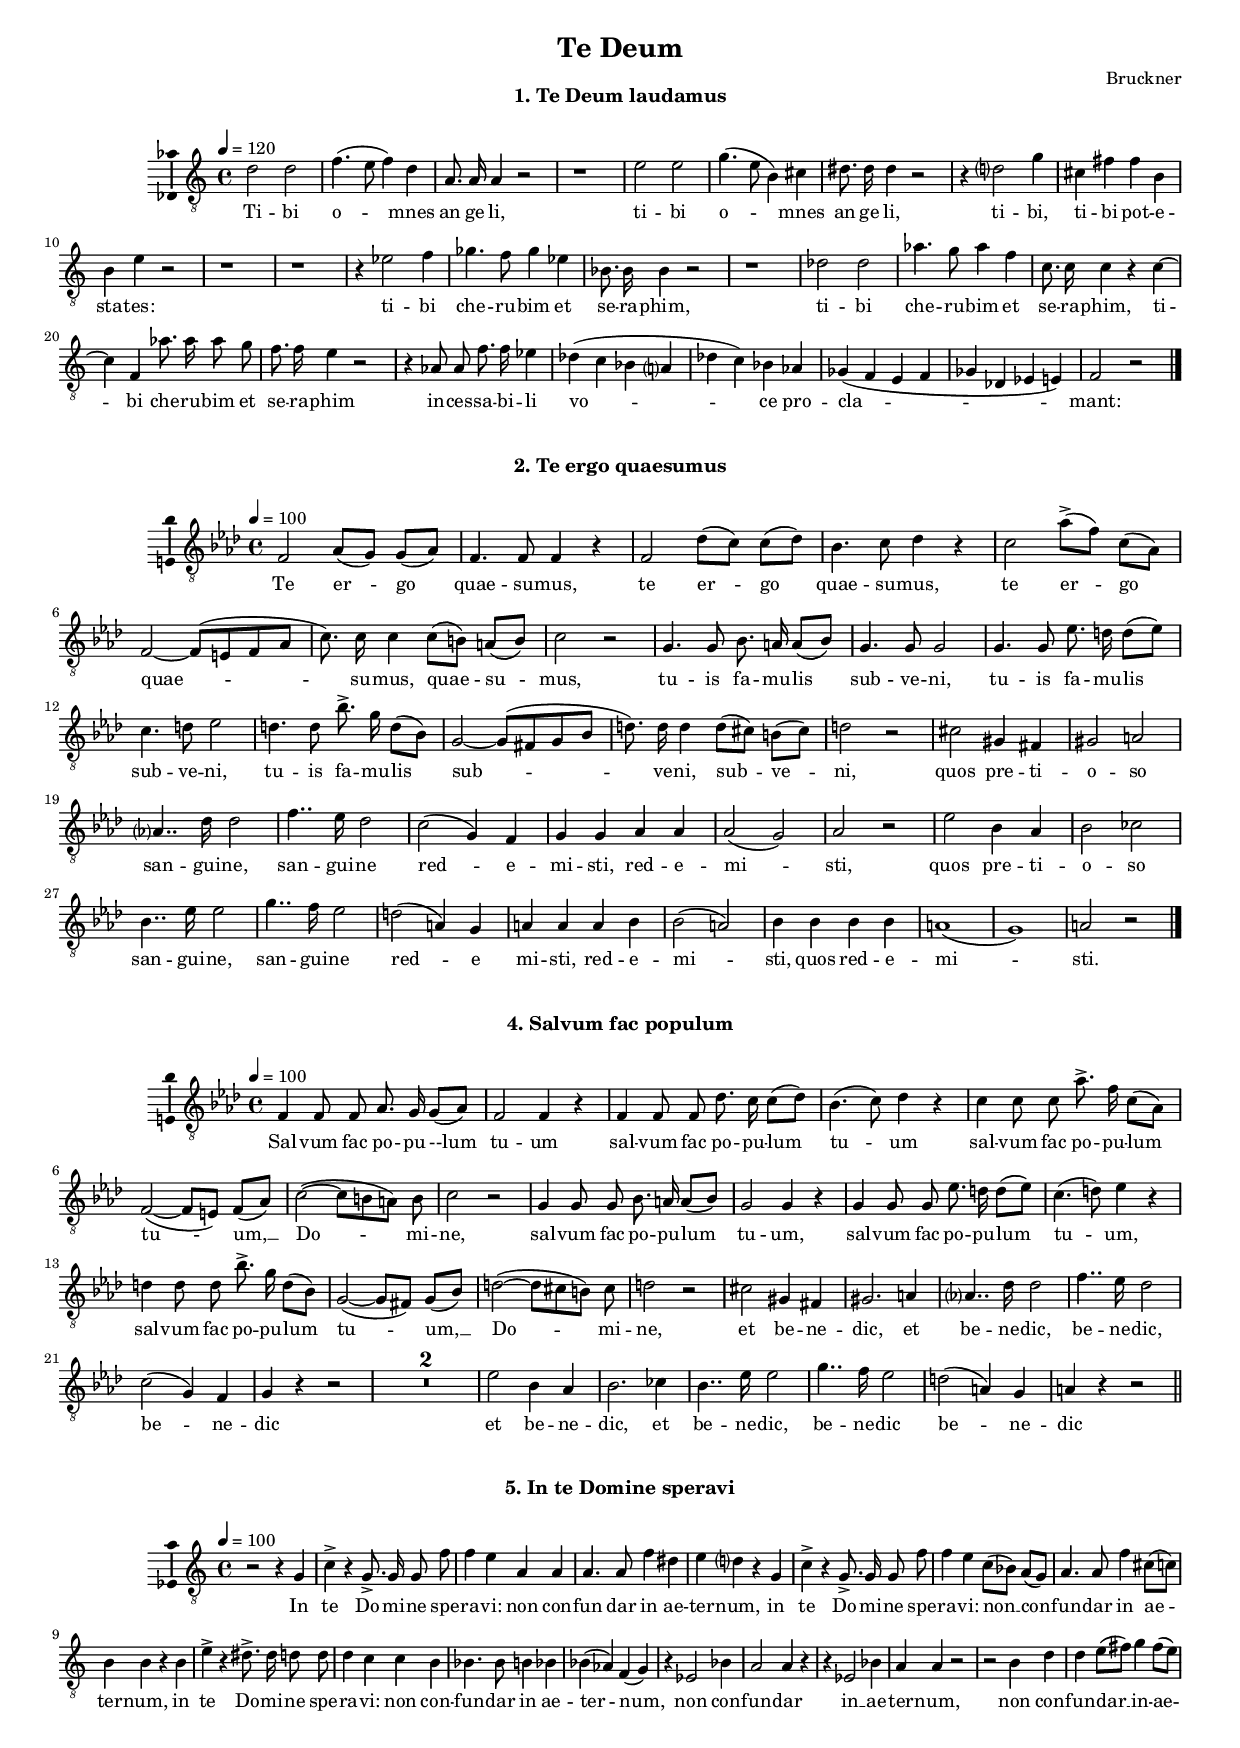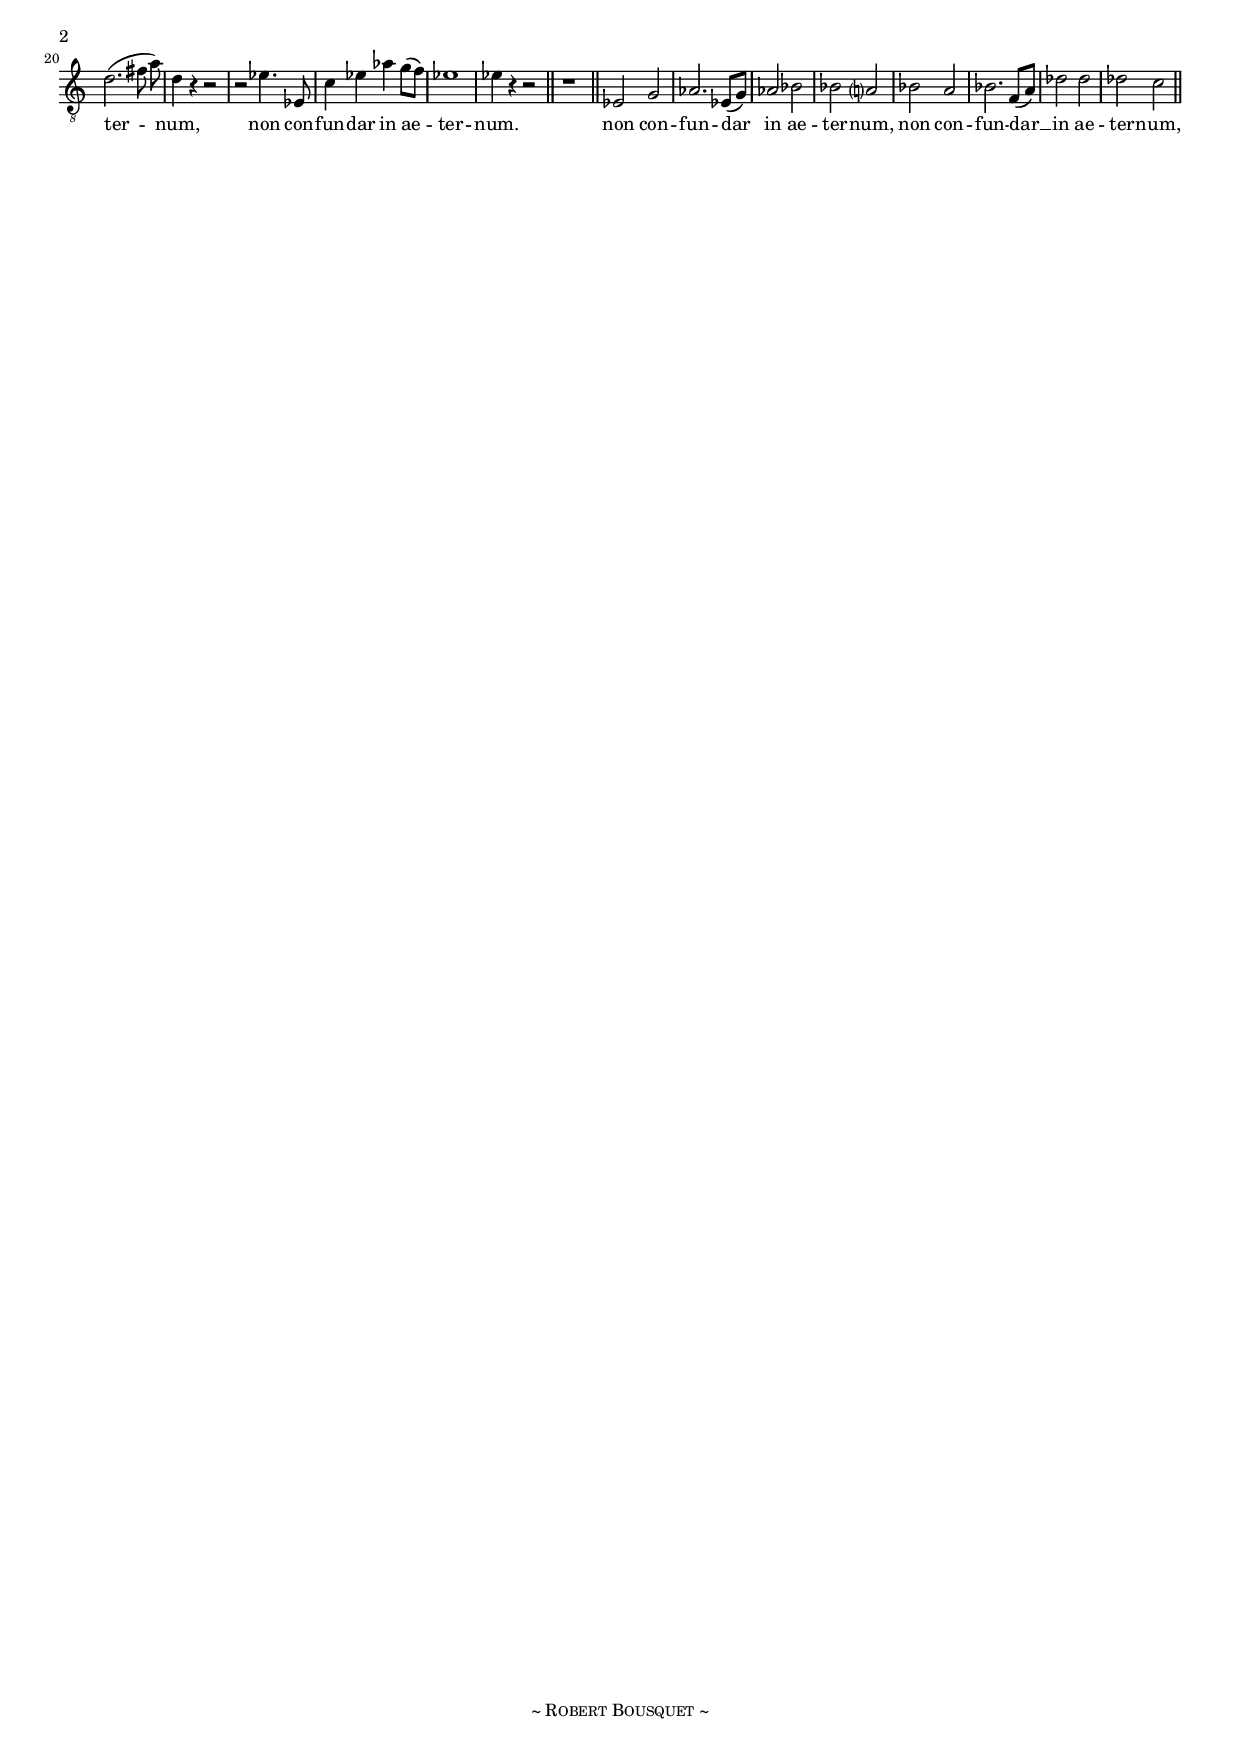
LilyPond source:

\version "2.18.2"


vocalOne = \relative c' {
  \clef "G_8"
  \key c \major
  \autoBeamOff
  \accidentalStyle modern-cautionary
  \compressFullBarRests
  \tempo 4 = 120

  d2 d
  f4.( e8 f4) d
  a8. a16 a4 r2
  r1
  e'2 e
  g4.( e8 b4) cis
  dis8. dis16 dis4 r2
  r4 d2 g4
  cis, fis fis b,
  b e r2
  r1
  r
  r4 ees2 f4
  ges4. f8 ges4 ees
  bes8. bes16 bes4 r2
  r1
  des2 des
  aes'4. g8 aes4 f
  c8. c16 c4 r c~
  c f, aes'8. aes16 aes8 g
  f8. f16 e4 r2
  r4 aes,8 aes f'8. f16 ees4
  des( c bes a
  des c) bes aes
  ges( f e f
  ges des ees e)
  f2 r2 \bar "|."
}

lyricOne = \lyricmode {
  Ti -- bi
  o -- mnes
  an ge li,
  ti -- bi
  o -- mnes
  an ge li,
  ti -- bi,
  ti -- bi pot -- e --
  sta -- tes:
  ti -- bi
  che -- ru -- bim et
  se -- ra -- phim,
  ti -- bi
  che -- ru -- bim et
  se -- ra -- phim, ti --
  bi che -- ru -- bim et
  se -- ra -- phim
  in -- ces -- sa -- bi -- li
  vo --
  ce pro --
  cla -- mant:
}

scoreOne = \score {
  \header {
    title = ##f
    composer = ##f
    poet = ##f
    subtitle = "1. Te Deum laudamus"
  }
  <<
    \new Voice = "mel" \with {
      \consists "Ambitus_engraver"
    } { \vocalOne }
    \new Lyrics \lyricsto mel \lyricOne
  >>
  \layout {}
}

midiOne = \score {
  <<
    \new Voice = "mel" { \vocalOne }
    \new Lyrics \lyricsto mel \lyricOne
    %{ \new PianoStaff <<
      \new Staff = "upper" { \upperThirtyFour }
      \new Staff = "lower" { \lowerThirtyFour }
    >> %}
  >>
  \midi {}
}

vocalTwo = \relative c {
  \clef "G_8"
  \key aes \major
  \autoBeamOff
  \accidentalStyle modern-cautionary
  \compressFullBarRests
  \tempo 4 = 100

  f2 aes8([ g]) g([ aes])
  f4. f8 f4 r
  f2 des'8([ c]) c([ des])
  bes4. c8 des4 r
  c2 aes'8->([ f]) c([ aes])
  f2~ f8([ e f aes]
  c8.) c16 c4 c8([ b]) a([ b])
  c2 r
  g4. g8 bes8. a16 a8([ bes])
  g4. g8 g2
  g4. g8 ees'8. d16 d8([ ees])
  c4. d8 ees2
  d4. d8 bes'8.-> g16 d8([ bes])
  g2~ g8([ fis g bes]
  d8.) d16 d4 d8([ cis]) b([ cis])
  d2 r
  cis2 gis4 fis
  gis2 a
  aes4.. des16 des2
  f4.. ees16 des2
  c2( g4) f
  g g aes aes
  aes2( g)
  aes r
  ees' bes4 aes
  bes2 ces
  bes4.. ees16 ees2
  g4.. f16 ees2
  d2( a4) g
  a a a bes
  bes2( a)
  bes4 bes bes bes
  a1(
  g)
  a2 r \bar "|."
}

lyricTwo = \lyricmode {
  Te er -- go
  quae -- su -- mus,
  te er -- go
  quae -- su -- mus,
  te er -- go
  quae --
  su -- mus, quae -- su --
  mus,
  tu -- is fa -- mu -- lis
  sub -- ve -- ni,
  tu -- is fa -- mu -- lis
  sub -- ve -- ni,
  tu -- is fa -- mu -- lis
  sub --
  ve -- ni, sub -- ve --
  ni,
  quos pre -- ti --
  o -- so
  san -- gui -- ne,
  san -- gui -- ne
  red -- e --
  mi -- sti, red -- e --
  mi --
  sti,
  quos pre -- ti --
  o -- so
  san -- gui -- ne,
  san -- gui -- ne
  red -- e
  mi -- sti, red -- e --
  mi --
  sti, quos red -- e --
  mi --
  sti.
}

scoreTwo = \score {
  \header {
    title = ##f
    composer = ##f
    poet = ##f
    subtitle = "2. Te ergo quaesumus"
  }
  <<
    \new Voice = "mel" \with {
      \consists "Ambitus_engraver"
    } { \vocalTwo }
    \new Lyrics \lyricsto mel \lyricTwo
  >>
  \layout {}
}

midiTwo = \score {
  <<
    \new Voice = "mel" { \vocalTwo }
    \new Lyrics \lyricsto mel \lyricTwo
    %{ \new PianoStaff <<
      \new Staff = "upper" { \upperThirtyFour }
      \new Staff = "lower" { \lowerThirtyFour }
    >> %}
  >>
  \midi {}
}

vocalFour = \relative c {
  \clef "G_8"
  \key aes \major
  \autoBeamOff
  \accidentalStyle modern-cautionary
  \compressFullBarRests
  \tempo 4 = 100

  f4 f8 f aes8. g16 g8([ aes])
  f2 f4 r
  f f8 f des'8. c16 c8([ des])
  bes4.(c8) des4 r
  c c8 c aes'8.-> f16 c8([ aes])
  f2~( f8[ e]) f([ aes])
  c2~( c8[ b a]) b
  c2 r2
  g4 g8 g bes8. a16 a8([ bes])
  g2 g4 r
  g4 g8 g ees'8. d16 d8([ ees])
  c4.( d8) ees4 r
  d4 d8 d bes'8.-> g16 d8([ bes])
  g2~( g8[ fis]) g([ bes])
  d2~( d8[ cis b]) cis
  d2 r
  cis2 gis4 fis
  gis2. a4
  aes4.. des16 des2
  f4.. ees16 des2
  c2( g4) f
  g r r2
  R1*2
  ees'2 bes4 aes
  bes2. ces4
  bes4.. ees16 ees2
  g4.. f16 ees2
  d2( a4) g
  a r r2 \bar "||"
}

lyricFour = \lyricmode {
  Sal -- vum fac po -- pu --lum
  tu -- um
  sal -- vum fac po -- pu -- lum
  tu -- um
  sal -- vum fac po -- pu -- lum
  tu -- um, __
  Do -- mi --
  ne,
  sal -- vum fac po -- pu -- lum
  tu -- um,
  sal -- vum fac po -- pu -- lum
  tu -- um,
  sal -- vum fac po -- pu -- lum
  tu -- um, __
  Do -- mi --
  ne,
  et be -- ne --
  dic, et
  be -- ne -- dic,
  be -- ne -- dic,
  be -- ne -- dic
  et be -- ne --
  dic, et
  be -- ne -- dic,
  be -- ne -- dic
  be -- ne --
  dic
}

scoreFour = \score {
  \header {
    title = ##f
    composer = ##f
    poet = ##f
    subtitle = "4. Salvum fac populum"
  }
  <<
    \new Voice = "mel" \with {
      \consists "Ambitus_engraver"
    } { \vocalFour }
    \new Lyrics \lyricsto mel \lyricFour
  >>
  \layout {}
}

midiFour = \score {
  <<
    \new Voice = "mel" { \vocalFour }
    \new Lyrics \lyricsto mel \lyricFour
    %{ \new PianoStaff <<
      \new Staff = "upper" { \upperThirtyFour }
      \new Staff = "lower" { \lowerThirtyFour }
    >> %}
  >>
  \midi {}
}

vocalFive = \relative c' {
  \clef "G_8"
  \key c \major
  \autoBeamOff
  \accidentalStyle modern-cautionary
  \compressFullBarRests
  \tempo 4 = 100

  r2 r4 g
  c-> r g8.-> g16 g8 f'
  f4 e a, a
  a4. a8 f'4 dis
  e d r g,
  c-> r g8.-> g16 g8 f'
  f4 e c8([ bes]) a([ g])
  a4. a8 f'4 cis8([ c])
  b4 b r b
  e-> r dis8.-> dis16 d8 d
  d4 c c b
  bes4. bes8 b4 bes
  bes( aes) f( g)
  r4 ees2 bes'4
  a2 a4 r
  r ees2 bes'4
  a a r2
  r b4 d
  d e8([ fis]) g4 fis8([ e])
  d2.( fis8 a)
  d,4 r r2
  r ees4. ees,8
  c'4 ees aes g8([ f])
  ees1
  ees4 r r2 \bar "||"
  r1 \bar "||"
  ees,2 g
  aes2. ees8([ g])
  aes2 bes
  bes a
  bes a
  bes2. f8([ a])
  des2 des
  des c \bar "||"
}

lyricFive = \lyricmode {
  In
  te Do -- mi -- ne spe --
  ra -- vi: non con --
  fun dar in ae --
  ter -- num, in
  te Do -- mi -- ne spe --
  ra -- vi: non __ con --
  fun -- dar in ae --
  ter -- num, in
  te Do -- mi -- ne spe --
  ra -- vi: non con --
  fun -- dar in ae --
  ter -- num,
  non con -- fun --
  dar
  in __ ae --
  ter -- num,
  non con --
  fun -- dar __ in -- ae --
  ter --
  num,
  non con --
  fun -- dar in ae --
  ter --
  num.
  non con --
  fun -- dar
  in ae --
  ter -- num,
  non con --
  fun -- dar __
  in ae --
  ter -- num,
}

scoreFive = \score {
  \header {
    title = ##f
    composer = ##f
    poet = ##f
    subtitle = "5. In te Domine speravi"
  }
  <<
    \new Voice = "mel" \with {
      \consists "Ambitus_engraver"
    } { \vocalFive }
    \new Lyrics \lyricsto mel \lyricFive
  >>
  \layout {}
}

midiFive = \score {
  <<
    \new Voice = "mel" { \vocalFive }
    \new Lyrics \lyricsto mel \lyricFive
    %{ \new PianoStaff <<
      \new Staff = "upper" { \upperThirtyFive }
      \new Staff = "lower" { \lowerThirtyFive }
    >> %}
  >>
  \midi {}
}


\header {
  title = "Te Deum"
  composer = "Bruckner"
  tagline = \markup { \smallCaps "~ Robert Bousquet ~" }
}

\paper {
  #(set-default-paper-size "letter")
  print-all-headers = ##t
}

#(set-global-staff-size 15)

\book {
  \scoreOne
  \scoreTwo
  \scoreFour
  \scoreFive
  \midiOne
  \midiTwo
  \midiFour
  \midiFive
}
